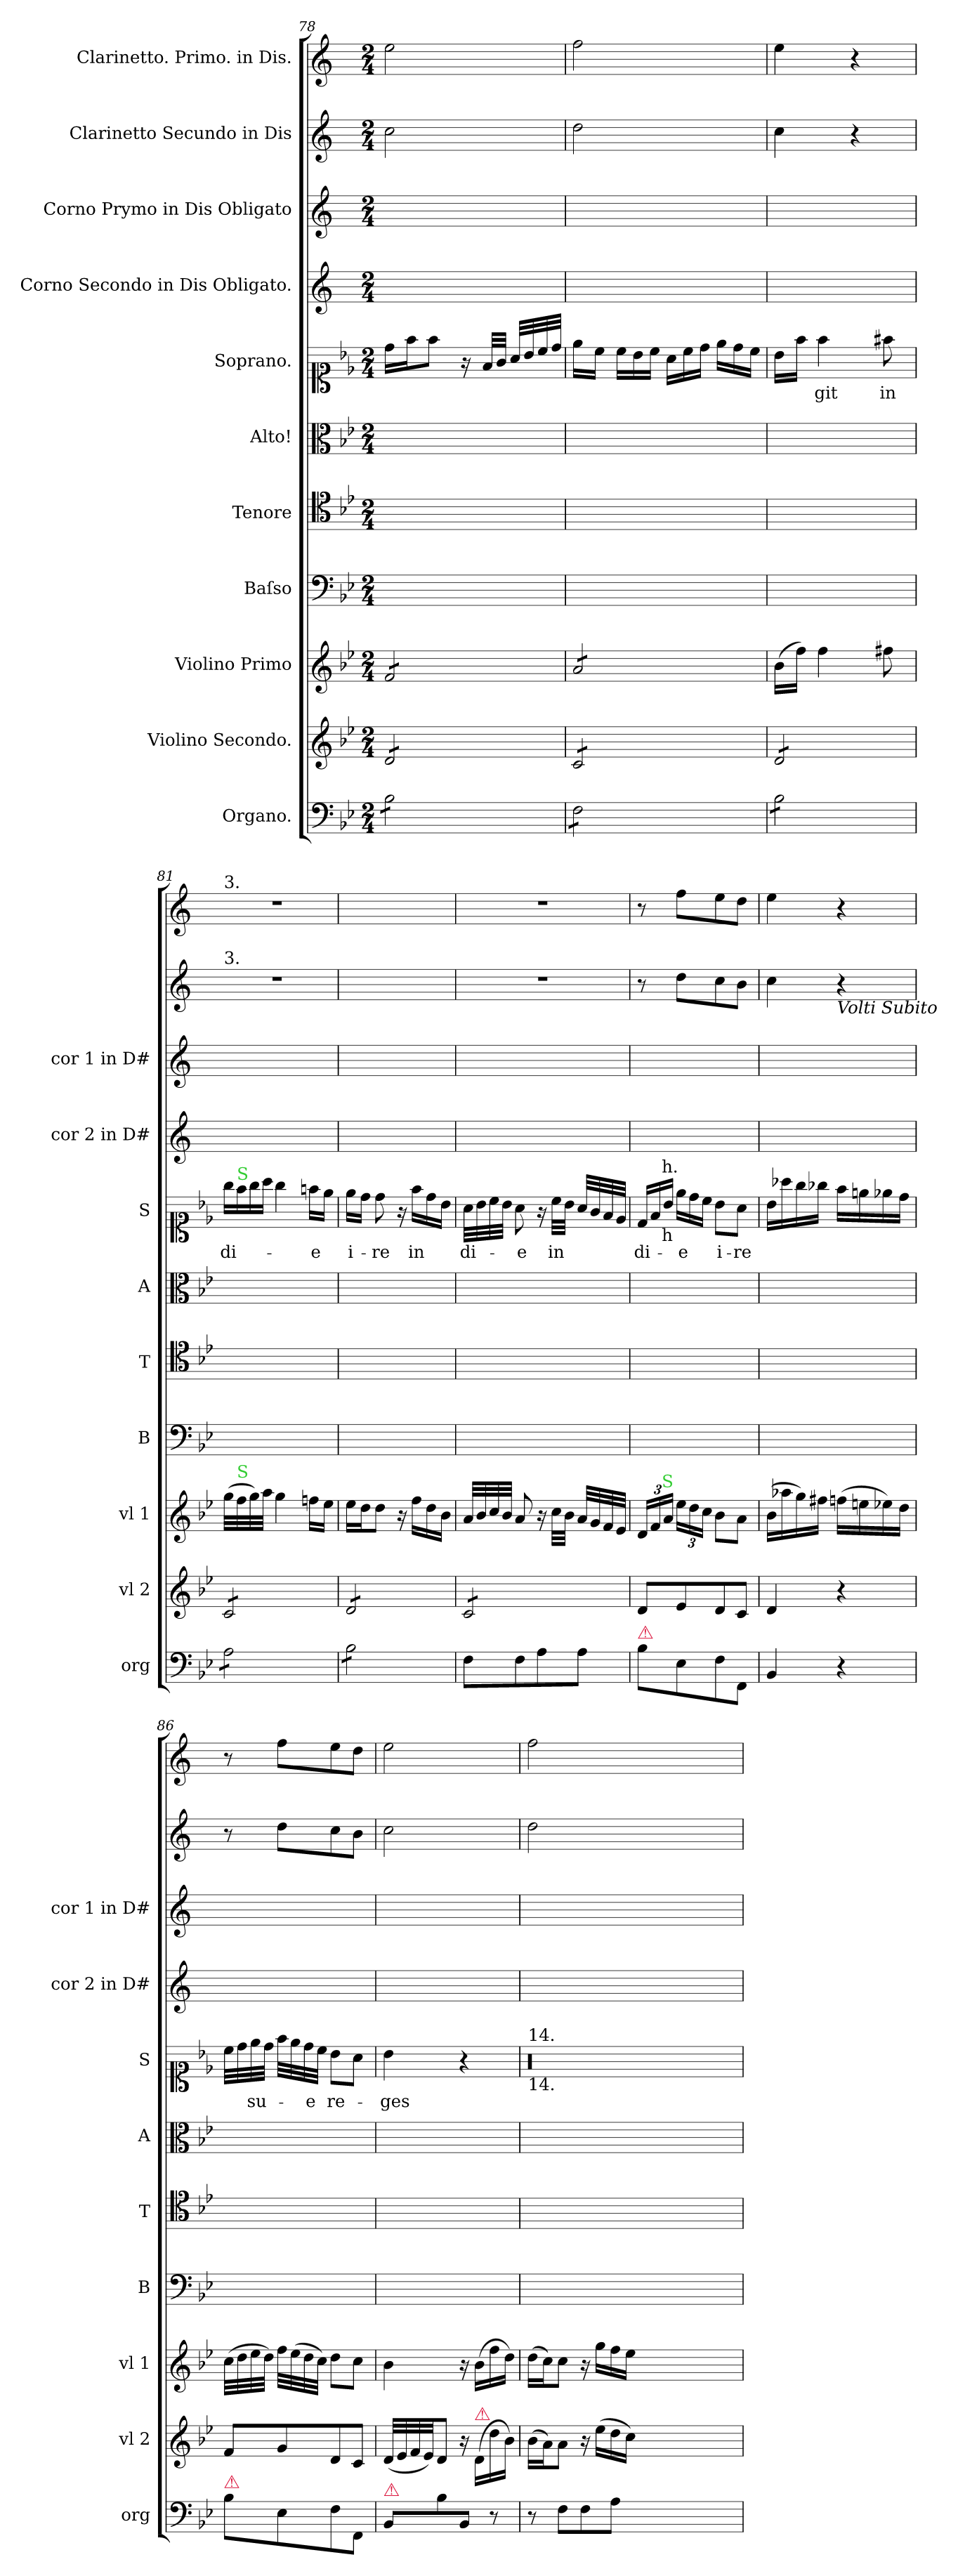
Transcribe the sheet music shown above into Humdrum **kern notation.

**kern	**kern	**dynam	**kern	**kern	**kern	**kern	**kern	**text	**kern	**kern	**kern	**kern
*part11	*part10	*part10	*part9	*part8	*part7	*part6	*part5	*part5	*part4	*part3	*part2	*part1
*staff11	*staff10	*staff10	*staff9	*staff8	*staff7	*staff6	*staff5	*staff5	*staff4	*staff3	*staff2	*staff1
*I"Organo.	*I"Violino Secondo.	*	*I"Violino Primo	*I"Baſso	*I"Tenore	*I"Alto!	*I"Soprano.	*	*I"Corno Secondo in Dis Obligato.	*I"Corno Prymo in Dis Obligato	*I"Clarinetto Secundo in Dis	*I"Clarinetto. Primo. in Dis.
*I'org	*I'vl 2	*	*I'vl 1	*I'B	*I'T	*I'A	*I'S	*	*I'cor 2 in D#	*I'cor 1 in D#	*	*
*clefF4	*clefG2	*	*clefG2	*clefF4	*clefC4	*clefC3	*clefC1	*	*clefG2	*clefG2	*clefG2	*clefG2
*	*	*	*	*	*	*	*	*	*ITrd5c9	*ITrd5c9	*ITrd1c2	*ITrd1c2
*k[b-e-]	*k[b-e-]	*	*k[b-e-]	*k[b-e-]	*k[b-e-]	*k[b-e-]	*k[b-e-]	*	*k[b-e-a-]	*k[b-e-a-]	*k[b-e-]	*k[b-e-]
*M2/4	*M2/4	*	*M2/4	*M2/4	*M2/4	*M2/4	*M2/4	*	*M2/4	*M2/4	*M2/4	*M2/4
=78	=78	=78	=78	=78	=78	=78	=78	=78	=78	=78	=78	=78
*tremolo	*	*	*	*	*	*	*	*	*	*	*	*
*	*tremolo	*	*	*	*	*	*	*	*	*	*	*
*	*	*	*tremolo	*	*	*	*	*	*	*	*	*
8B-\L	8d/L	.	8f/L	2ryy	2ryy	2ryy	16dd\LL	.	2ryy	2ryy	2b-\	2dd\
.	.	.	.	.	.	.	16ff\J	.	.	.	.	.
8B-\	8d/	.	8f/	.	.	.	8ff\J	.	.	.	.	.
8B-\	8d/	.	8f/	.	.	.	16r	.	.	.	.	.
.	.	.	.	.	.	.	32f/LLL	.	.	.	.	.
.	.	.	.	.	.	.	32g/JJJ	.	.	.	.	.
8B-\J	8d/J	.	8f/J	.	.	.	32a/LLL	.	.	.	.	.
.	.	.	.	.	.	.	32b-/	.	.	.	.	.
.	.	.	.	.	.	.	32cc/	.	.	.	.	.
.	.	.	.	.	.	.	32dd/JJJ	.	.	.	.	.
=79	=79	=79	=79	=79	=79	=79	=79	=79	=79	=79	=79	=79
8F\L	8c/L	.	8a/L	2ryy	2ryy	2ryy	16ee-\LL	.	2ryy	2ryy	2cc\	2ee-\
.	.	.	.	.	.	.	16cc\JJ	.	.	.	.	.
*	*	*	*	*	*	*	*Xtuplet	*	*	*	*	*
8F\	8c/	.	8a/	.	.	.	24cc\LL	.	.	.	.	.
.	.	.	.	.	.	.	24b-\	.	.	.	.	.
.	.	.	.	.	.	.	24cc\JJ	.	.	.	.	.
8F\	8c/	.	8a/	.	.	.	24a\LL	.	.	.	.	.
.	.	.	.	.	.	.	24cc\	.	.	.	.	.
.	.	.	.	.	.	.	24dd\JJ	.	.	.	.	.
8F\J	8c/J	.	8a/J	.	.	.	24ee-\LL	.	.	.	.	.
*	*	*	*Xtremolo	*	*	*	*	*	*	*	*	*
.	.	.	.	.	.	.	24dd\	.	.	.	.	.
.	.	.	.	.	.	.	24cc\JJ	.	.	.	.	.
=80	=80	=80	=80	=80	=80	=80	=80	=80	=80	=80	=80	=80
8B-\L	8d/L	.	(16b-\LL	2ryy	2ryy	2ryy	16b-\LL	.	2ryy	2ryy	4b-\	4dd\
.	.	.	16ff\JJ)	.	.	.	16ff\JJ	.	.	.	.	.
8B-\	8d/	.	4ff\	.	.	.	4ff\	-git	.	.	.	.
8B-\	8d/	.	.	.	.	.	.	.	.	.	4r	4r
8B-\J	8d/J	.	8ff#X\	.	.	.	8ff#X\	in	.	.	.	.
=81	=81	=81	=81	=81	=81	=81	=81	=81	=81	=81	=81	=81
!	!	!	!	!	!	!	!	!	!	!	!	!LO:TX:a:t=3.
!	!	!	!	!	!	!	!	!	!	!	!LO:TX:a:t=3.	!
!	!	!	!	!	!	!	!LO:N:vis=16	!	!	!	!LO:N:vis=0	!LO:N:vis=0
8A\L	8c/L	.	(32gg\LLL	2ryy	2ryy	2ryy	32gg\LL	di-	2ryy	2ryy	2r	2r
!	!	!	!	!	!	!	!LO:TX:a:color=limegreen:t=S	!	!	!	!	!
!	!	!	!LO:TX:a:color=limegreen:t=S	!	!	!	!	!	!	!	!	!
!	!	!	!	!	!	!	!LO:N:vis=16	!	!	!	!	!
.	.	.	32ff\	.	.	.	32ff\	.	.	.	.	.
!	!	!	!	!	!	!	!LO:N:vis=16	!	!	!	!	!
.	.	.	32gg\)	.	.	.	32gg\	.	.	.	.	.
!	!	!	!	!	!	!	!LO:N:vis=16	!	!	!	!	!
.	.	.	32aa\JJJ	.	.	.	32aa\JJ	.	.	.	.	.
8A\	8c/	.	4gg\	.	.	.	4gg\	.	.	.	.	.
8A\	8c/	.	.	.	.	.	.	.	.	.	.	.
8A\J	8c/J	.	16ffn\LL	.	.	.	16ffn\LL	-e	.	.	.	.
.	.	.	16ee-\JJ	.	.	.	16ee-\JJ	.	.	.	.	.
=82	=82	=82	=82	=82	=82	=82	=82	=82	=82	=82	=82	=82
8B-\L	8d/L	.	16ee-\LL	2ryy	2ryy	2ryy	16ee-\LL	i-	2ryy	2ryy	2ryy	2ryy
.	.	.	16dd\J	.	.	.	16dd\JJ	.	.	.	.	.
8B-\	8d/	.	8dd\J	.	.	.	8dd\	-re	.	.	.	.
8B-\	8d/	.	16r	.	.	.	16r	.	.	.	.	.
.	.	.	16ff\LL	.	.	.	16ff\LL	in	.	.	.	.
8B-\J	8d/J	.	16dd\	.	.	.	16dd\	.	.	.	.	.
*Xtremolo	*	*	*	*	*	*	*	*	*	*	*	*
.	.	.	16b-\JJ	.	.	.	16b-\JJ	.	.	.	.	.
=83	=83	=83	=83	=83	=83	=83	=83	=83	=83	=83	=83	=83
8F\L	8c/L	.	32a/LLL	2ryy	2ryy	2ryy	32a\LLL	di-	2ryy	2ryy	2r	2r
.	.	.	32b-/	.	.	.	32b-\	.	.	.	.	.
.	.	.	32cc/	.	.	.	32cc\	.	.	.	.	.
.	.	.	32b-/JJJ	.	.	.	32b-\JJJ	.	.	.	.	.
8F\	8c/	.	8a/	.	.	.	8a\	-e	.	.	.	.
8A\	8c/	.	16r	.	.	.	16r	.	.	.	.	.
.	.	.	32cc\LLL	.	.	.	32cc\LLL	in	.	.	.	.
.	.	.	32b-\JJJ	.	.	.	32b-\JJJ	.	.	.	.	.
8A\J	8c/J	.	32a/LLL	.	.	.	32a/LLL	.	.	.	.	.
*	*Xtremolo	*	*	*	*	*	*	*	*	*	*	*
.	.	.	32g/	.	.	.	32g/	.	.	.	.	.
.	.	.	32f/	.	.	.	32f/	.	.	.	.	.
.	.	.	32e-/JJJ	.	.	.	32e-/JJJ	.	.	.	.	.
=84	=84	=84	=84	=84	=84	=84	=84	=84	=84	=84	=84	=84
!LO:TX:a:color=crimson:t=⚠	!	!	!	!	!	!	!	!	!	!	!	!
8B-\L	8d/L	.	24d/LL	2ryy	2ryy	2ryy	24d/LL	di-	2ryy	2ryy	8r	8r
.	.	.	24f/	.	.	.	24f/	.	.	.	.	.
!	!	!	!	!	!	!	!LO:TX:b:t=h	!	!	!	!	!
!	!	!	!	!	!	!	!LO:TX:a:t=h.	!	!	!	!	!
!	!	!	!LO:TX:a:color=limegreen:t=S	!	!	!	!	!	!	!	!	!
.	.	.	24a/JJ	.	.	.	24b-/JJ	.	.	.	.	.
8E-\	8e-/	.	24ee-\LL	.	.	.	24ee-\LL	-e	.	.	8cc\L	8ee-\L
.	.	.	24dd\	.	.	.	24dd\	.	.	.	.	.
.	.	.	24cc\JJ	.	.	.	24cc\JJ	.	.	.	.	.
8F\	8d/	.	8b-\L	.	.	.	8b-\L	i-	.	.	8b-\	8dd\
8FF/J	8c/J	.	8a\J	.	.	.	8a\J	-re	.	.	8a\J	8cc\J
=85	=85	=85	=85	=85	=85	=85	=85	=85	=85	=85	=85	=85
4BB-/	4d/	.	(16b-\LL	2ryy	2ryy	2ryy	16b-\LL	.	2ryy	2ryy	4b-\	4dd\
.	.	.	16aa-X\	.	.	.	16aa-X\	.	.	.	.	.
.	.	.	16gg\)	.	.	.	16gg\	.	.	.	.	.
.	.	.	16ff#X\JJ	.	.	.	16gg-X\JJ	.	.	.	.	.
!	!	!	!	!	!	!	!	!	!	!	!LO:TX:b:i:t=Volti Subito	!
4r	4r	.	(16ffn\LL	.	.	.	16ff\LL	.	.	.	4r	4r
.	.	.	16een\	.	.	.	16een\	.	.	.	.	.
.	.	.	16ee-X\)	.	.	.	16ee-X\	.	.	.	.	.
.	.	.	16dd\JJ	.	.	.	16dd\JJ	.	.	.	.	.
=86	=86	=86	=86	=86	=86	=86	=86	=86	=86	=86	=86	=86
!LO:TX:a:color=crimson:t=⚠	!	!	!	!	!	!	!	!	!	!	!	!
8B-\L	8f/L	.	(32cc\LLL	2ryy	2ryy	2ryy	32cc\LLL	.	2ryy	2ryy	8r	8r
.	.	.	32dd\	.	.	.	32dd\	.	.	.	.	.
.	.	.	32ee-\	.	.	.	32ee-\	su-	.	.	.	.
.	.	.	32dd\JJJ)	.	.	.	32dd\JJJ	.	.	.	.	.
8E-\	8g/	.	32ff\LLL	.	.	.	32ff\LLL	.	.	.	8cc\L	8ee-\L
.	.	.	(32ee-\	.	.	.	32ee-\	.	.	.	.	.
.	.	.	32dd\	.	.	.	32dd\	-e	.	.	.	.
.	.	.	32cc\JJJ)	.	.	.	32cc\JJJ	.	.	.	.	.
8F\	8d/	.	8dd\L	.	.	.	8b-\L	re-	.	.	8b-\	8dd\
8FF/J	8c/J	.	8cc\J	.	.	.	8a\J	.	.	.	8a\J	8cc\J
=87	=87	=87	=87	=87	=87	=87	=87	=87	=87	=87	=87	=87
!LO:TX:a:color=crimson:t=⚠	!	!	!	!	!	!	!	!	!	!	!	!
!	!	!LO:DY:b:rj	!	!	!	!	!	!	!	!	!	!
8BB-/L	(32d/LLL	f&colon;	4b-\	2ryy	2ryy	2ryy	4b-\	-ges	2ryy	2ryy	2b-\	2dd\
.	32e-/	.	.	.	.	.	.	.	.	.	.	.
.	32f/	.	.	.	.	.	.	.	.	.	.	.
.	32e-/JJ)	.	.	.	.	.	.	.	.	.	.	.
8B-\	8d/J	.	.	.	.	.	.	.	.	.	.	.
8BB-/J	16r	.	16r	.	.	.	4r	.	.	.	.	.
!	!LO:TX:a:color=crimson:t=⚠	!	!	!	!	!	!	!	!	!	!	!
.	(16d/LL	.	(16b-\LL	.	.	.	.	.	.	.	.	.
8r	16dd\	.	16ff\	.	.	.	.	.	.	.	.	.
.	16b-\JJ)	.	16dd\JJ)	.	.	.	.	.	.	.	.	.
=88	=88	=88	=88	=88	=88	=88	=88	=88	=88	=88	=88	=88
!	!	!	!	!	!	!	!LO:TX:a:t=14.	!	!	!	!	!
!	!	!	!	!	!	!	!LO:TX:b:t=14.	!	!	!	!	!
!	!	!	!	!	!	!	!LO:N:vis=00	!	!	!	!	!
8r	(16b-\LL	.	(16dd\LL	2ryy	2ryy	2ryy	0r	.	2ryy	2ryy	2cc\	2ee-\
.	16a\J)	.	16cc\J)	.	.	.	.	.	.	.	.	.
8F\L	8a\J	.	8cc\J	.	.	.	.	.	.	.	.	.
8F\	16r	.	16r	.	.	.	.	.	.	.	.	.
.	(16ee-\LL	.	16gg\LL	.	.	.	.	.	.	.	.	.
8A\J	16dd\	.	16ff\	.	.	.	.	.	.	.	.	.
.	16cc\JJ)	.	16ee-\JJ	.	.	.	.	.	.	.	.	.
1.ryy	1.ryy	.	1.ryy	1.ryy	1.ryy	1.ryy	.	.	1.ryy	1.ryy	1.ryy	1.ryy
=	=	=	=	=	=	=	=	=	=	=	=	=
*-	*-	*-	*-	*-	*-	*-	*-	*-	*-	*-	*-	*-
